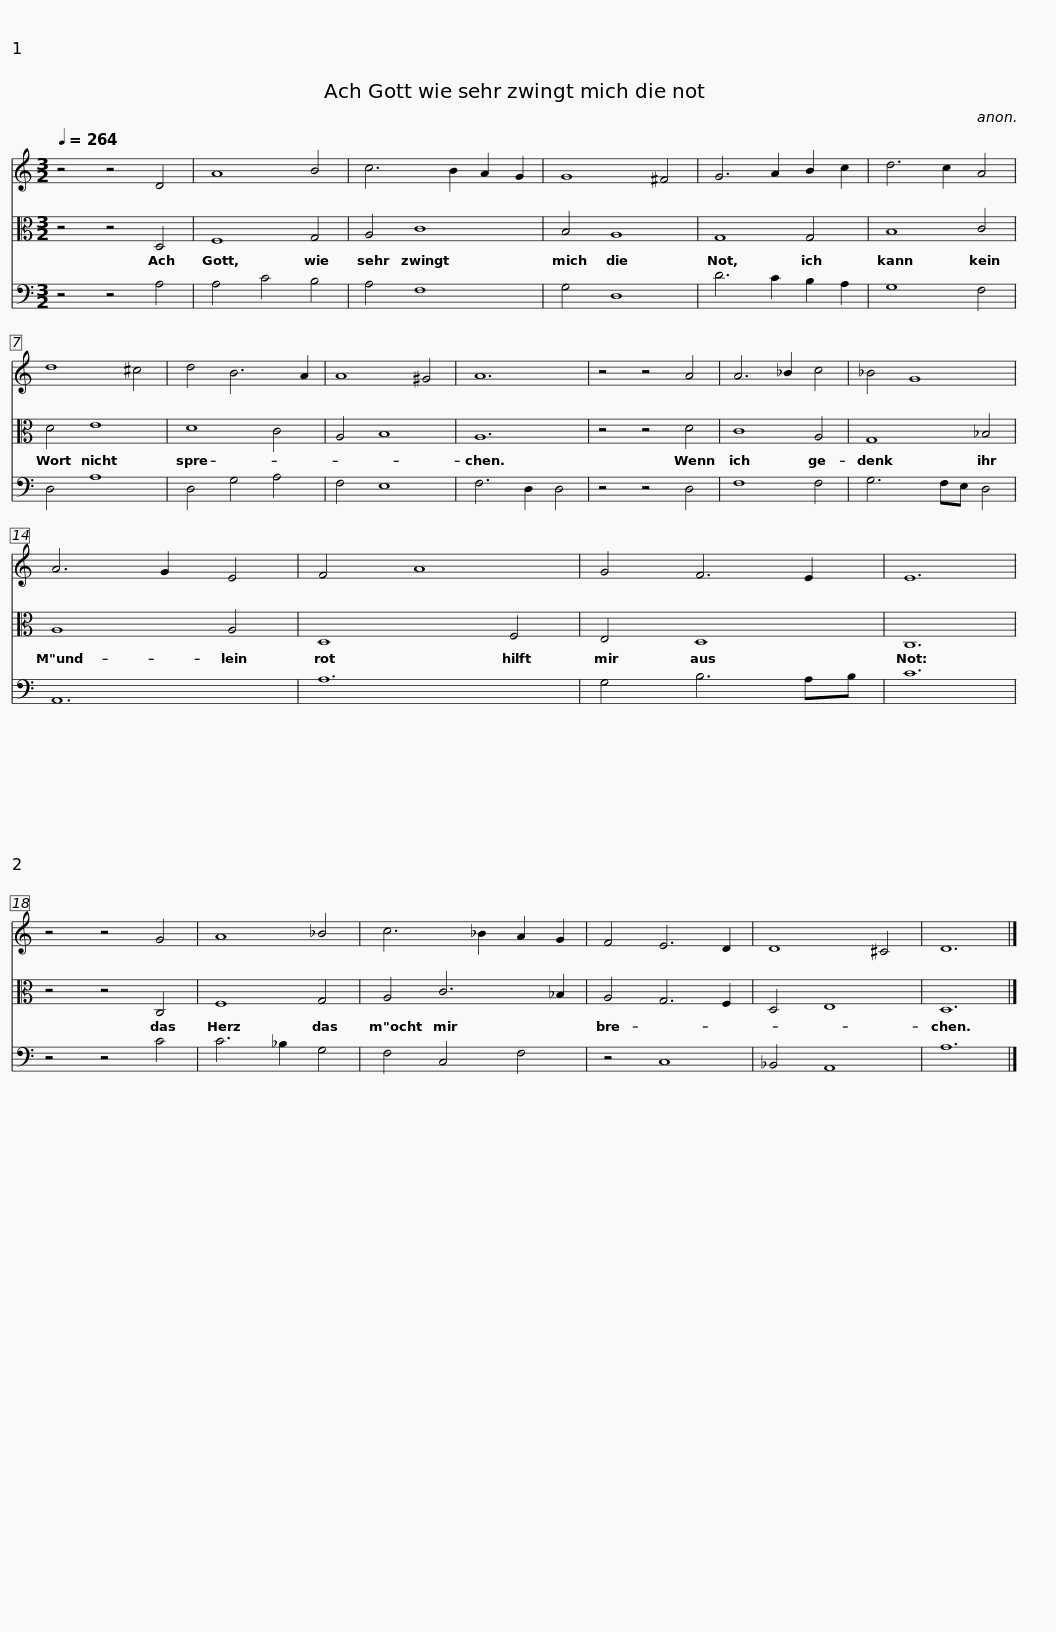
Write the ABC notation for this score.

X:1
%%score 1 2 3
L:1/8
Q:1/4=264
M:3/2
I:linebreak $
K:C
V:1 treble
V:2 alto
V:3 bass
V:1
 z4 z4 D4 | A8 B4 | c6 B2 A2 G2 | G8 ^F4 | G6 A2 B2 c2 | %5
 d6 c2 A4 | d8 ^c4 |$ d4 B6 A2 | A8 ^G4 | A12 | %10
 z4 z4 A4 | A6 _B2 c4 | _B4 G8 | A6 G2 E4 | F4 A8 |$ %15
 G4 F6 E2 | E12 | z4 z4 G4 | A8 _B4 | c6 _B2 A2 G2 | %20
 F4 E6 D2 | D8 ^C4 | D12 |] %23
V:2
 z4 z4 D,4 | F,8 G,4 | A,4 C8 | B,4 A,8 | G,8 G,4 | %5
 B,8 C4 | D4 E8 |$ D8 C4 | A,4 B,8 | A,12 | %10
 z4 z4 D4 | C8 A,4 | G,8 _B,4 | A,8 A,4 | D,8 F,4 |$ %15
 E,4 D,8 | C,12 | z4 z4 C,4 | F,8 G,4 | A,4 C6 _B,2 | %20
 A,4 G,6 F,2 | D,4 E,8 | D,12 |] %23
V:3
 z4 z4 A,4 | A,4 C4 B,4 | A,4 F,8 | G,4 D,8 | D6 C2 B,2 A,2 | %5
 G,8 F,4 | D,4 A,8 |$ D,4 G,4 A,4 | F,4 E,8 | F,6 D,2 D,4 | %10
 z4 z4 D,4 | F,8 F,4 | G,6 F,E, D,4 | A,,12 | A,12 |$ %15
 G,4 B,6 A,B, | C12 | z4 z4 C4 | C6 _B,2 G,4 | F,4 C,4 F,4 | %20
 z4 C,8 | _B,,4 A,,8 | A,12 |] %23
